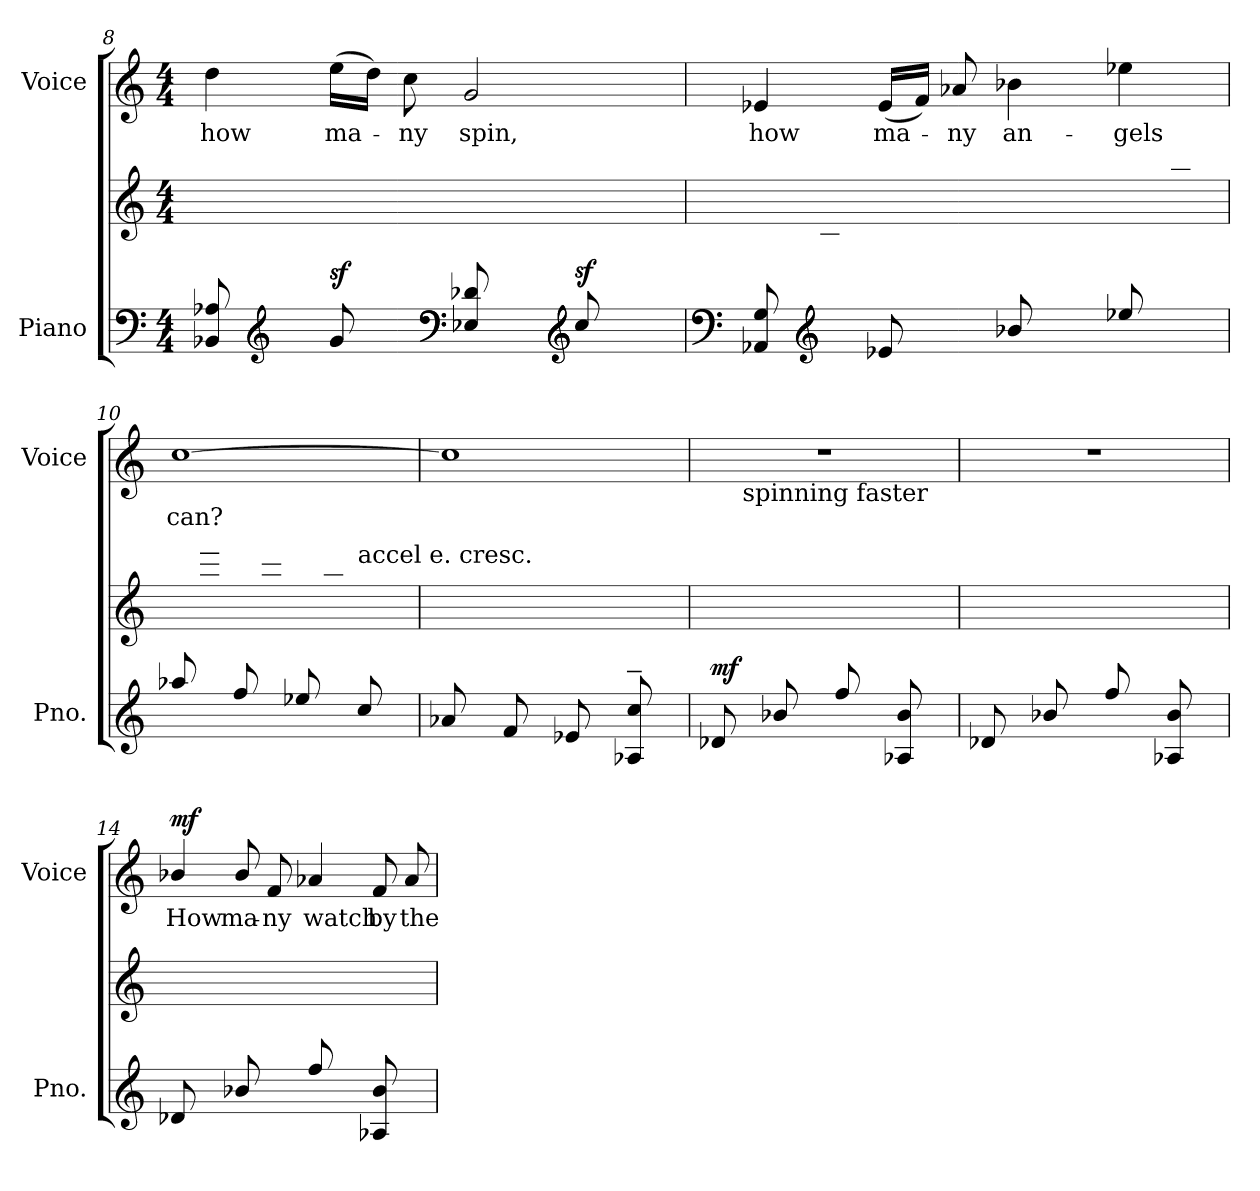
**kern	**kern	**dynam	**kern	**text	**dynam
*part2	*part2	*part2	*part1	*part1	*part1
*staff3	*staff2	*staff2/3	*staff1	*staff1	*staff1
*I"Piano	*	*	*I"Voice	*	*
*I'Pno.	*	*	*I'Voice	*	*
*clefF4	*clefG2	*	*clefG2	*	*
*k[]	*k[]	*	*k[]	*	*
*M4/4	*M4/4	*	*M4/4	*	*
=8	=8	=8	=8	=8	=8
*^	*	*	*	*	*
!	!	!	!	!	!LO:LY:b:color=#000000	!
8BB-Xi/ 8A-XiL	8ryy	8ryy	.	4ddi\	how	.
*clefG2	*	*	*	*	*	*
8ryy	8ryy	8di\ 8ei	.	.	.	.
!	!	!	!	!	!LO:LY:b:color=#000000	!
8gi/	4ryy	8ryy	sf	(16eei\LL	ma-	.
.	.	.	.	16ddi\JJ)	.	.
!	!	!	!	!	!LO:LY:b:color=#000000	!
8ryy	.	8di\ 8eiJ	.	8cci\	-ny	.
*clefF4	*	*	*	*	*	*
!	!	!	!	!	!LO:LY:b:color=#000000	!
8E-Xi/ 8d-XiL	4ryy	8ryy	.	2gi/	spin,	.
8ryy	.	8fi\ 8gi	.	.	.	.
*clefG2	*	*	*	*	*	*
8cci/	4ryy	8ryy	sf	.	.	.
8ryy	.	8fi\ 8giJ	.	.	.	.
!!LO:PB:g=z
=9	=9	=9	=9	=9	=9	=9
*clefF4	*	*	*	*	*	*
!	!	!	!	!	!LO:LY:b:color=#000000	!
8AA-Xi/ 8GiL	8ryy	8ryy	.	4e-Xi/	how	.
*clefG2	*	*	*	*	*	*
8ryy	8ryy	8ci\ 8e-Xi	.	.	.	.
!	!	!	!	!	!LO:LY:b:color=#000000	!
8e-i/	4ryy	8ryy	.	(16e-i/LL	ma-	.
.	.	.	.	16fi/JJ)	.	.
!	!	!	!	!	!LO:LY:b:color=#000000	!
8ryy	.	8fi\ 8a-XiJ	.	8a-Xi/	-ny	.
!	!	!	!	!	!LO:LY:b:color=#000000	!
8b-Xi/L	4ryy	8ryy	.	4b-Xi\	an-	.
8ryy	.	8cci\ 8ee-Xi	.	.	.	.
!	!	!	!	!	!LO:LY:b:color=#000000	!
8ee-i/	4ryy	8ryy	.	4ee-Xi\	-gels	.
8ryy	.	8ffi\ 8aa-XiJ	.	.	.	.
=10	=10	=10	=10	=10	=10	=10
!	!	!	!	!	!LO:LY:b:color=#000000	!
8aa-Xi/L	1ryy	8ryy	.	[>1cci	can?	.
8ryy	.	8ccci\ 8eee-Xi	.	.	.	.
8ffi/	.	8ryy	.	.	.	.
8ryy	.	8aa-Xi\ 8ccciJ	.	.	.	.
8ee-Xi/L	.	8ryy	.	.	.	.
8ryy	.	8ffi\ 8aa-i	.	.	.	.
!	!	!LO:TX:a:t=accel           e.           cresc.	!	!	!	!
8cci/	.	8ryy	.	.	.	.
8ryy	.	8ee-Xi\ 8ffiJ	.	.	.	.
=11	=11	=11	=11	=11	=11	=11
8a-Xi/L	1ryy	8ryy	.	1cci]	.	.
8ryy	.	8cci\ 8ee-Xi	.	.	.	.
8fi/	.	8ryy	.	.	.	.
8ryy	.	8a-Xi\ 8cciJ	.	.	.	.
8e-Xi/L	.	8ryy	.	.	.	.
8ryy	.	8g-Xi\~ 8b-Xi~	.	.	.	.
8A-Xi/~ 8cci~	.	8ryy	.	.	.	.
8ryy	.	8gni\~ 8b-i~J	.	.	.	.
!!LO:LB:g=z
=12	=12	=12	=12	=12	=12	=12
*	*	*	*	*^	*	*
8d-Xi/L	1ryy	8ryy	mf	1r	8ryy	.	.
!	!	!	!	!	!LO:TX:b:t=spinning faster	!	!
8ryy	.	8fi\ 8a-Xi	.	.	2..ryy	.	.
8b-Xi/	.	8ryy	.	.	.	.	.
8ryy	.	8fi\ 8a-iJ	.	.	.	.	.
8ffi/L	.	8ryy	.	.	.	.	.
8ryy	.	8fi\ 8a-i	.	.	.	.	.
8A-Xi/ 8b-i	.	8ryy	.	.	.	.	.
8ryy	.	8fi\ 8a-iJ	.	.	.	.	.
*	*	*	*	*v	*v	*	*
=13	=13	=13	=13	=13	=13	=13
8d-Xi/L	1ryy	8ryy	.	1r	.	.
8ryy	.	8fi\ 8a-Xi	.	.	.	.
8b-Xi/	.	8ryy	.	.	.	.
8ryy	.	8fi\ 8a-iJ	.	.	.	.
8ffi/L	.	8ryy	.	.	.	.
8ryy	.	8fi\ 8a-i	.	.	.	.
8A-Xi/ 8b-i	.	8ryy	.	.	.	.
8ryy	.	8fi\ 8a-iJ	.	.	.	.
=14	=14	=14	=14	=14	=14	=14
!	!	!	!	!	!LO:LY:b:color=#000000	!
8d-Xi/L	1ryy	8ryy	.	4b-Xi/	How	mf
8ryy	.	8fi\ 8a-Xi	.	.	.	.
!	!	!	!	!	!LO:LY:b:color=#000000	!
8b-Xi/	.	8ryy	.	8b-i/	ma-	.
!	!	!	!	!	!LO:LY:b:color=#000000	!
8ryy	.	8fi\ 8a-iJ	.	8fi/	-ny	.
!	!	!	!	!	!LO:LY:b:color=#000000	!
8ffi/L	.	8ryy	.	4a-Xi/	watch	.
8ryy	.	8fi\ 8a-i	.	.	.	.
!	!	!	!	!	!LO:LY:b:color=#000000	!
8A-Xi/ 8b-i	.	8ryy	.	8fi/	by	.
!	!	!	!	!	!LO:LY:b:color=#000000	!
8ryy	.	8fi\ 8a-iJ	.	8a-i/	the	.
*v	*v	*	*	*	*	*
=	=	=	=	=	=
*-	*-	*-	*-	*-	*-
